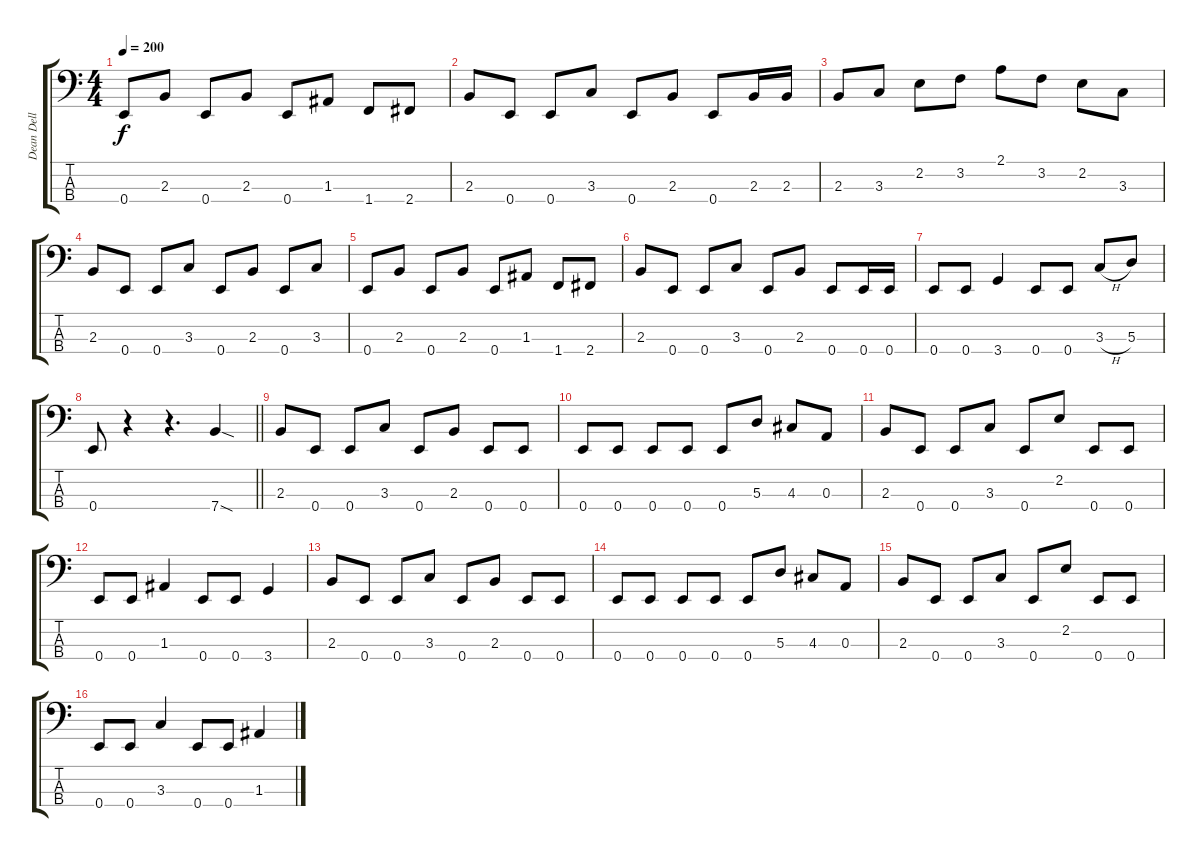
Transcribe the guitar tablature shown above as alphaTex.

\track ("Dean Dell" "Dean Dell") {instrument electricbasspick}
\staff {score tabs}
\tuning (G2 D2 A1 E1) {hide}
\ts (4 4)
\tempo 200
\clef f4
\ks c
0.4.8{dy f} 2.3.8 0.4.8 2.3.8 0.4.8 1.3.8 1.4.8 2.4.8 |
2.3.8 0.4.8 0.4.8 3.3.8 0.4.8 2.3.8 0.4.8 2.3.16 2.3.16 |
2.3.8 3.3.8 2.2.8 3.2.8 2.1.8 3.2.8 2.2.8 3.3.8 |
2.3.8 0.4.8 0.4.8 3.3.8 0.4.8 2.3.8 0.4.8 3.3.8 |
0.4.8 2.3.8 0.4.8 2.3.8 0.4.8 1.3.8 1.4.8 2.4.8 |
2.3.8 0.4.8 0.4.8 3.3.8 0.4.8 2.3.8 0.4.8 0.4.16 0.4.16 |
0.4.8 0.4.8 3.4.4 0.4.8 0.4.8 3.3{h}.8 5.3.8 |
\barLineRight lightlight
0.4.8 r.4 r.4{d} 7.4{sod}.4 |
2.3.8 0.4.8 0.4.8 3.3.8 0.4.8 2.3.8 0.4.8 0.4.8 |
0.4.8 0.4.8 0.4.8 0.4.8 0.4.8 5.3.8 4.3.8 0.3.8 |
2.3.8 0.4.8 0.4.8 3.3.8 0.4.8 2.2.8 0.4.8 0.4.8 |
0.4.8 0.4.8 1.3.4 0.4.8 0.4.8 3.4.4 |
2.3.8 0.4.8 0.4.8 3.3.8 0.4.8 2.3.8 0.4.8 0.4.8 |
0.4.8 0.4.8 0.4.8 0.4.8 0.4.8 5.3.8 4.3.8 0.3.8 |
2.3.8 0.4.8 0.4.8 3.3.8 0.4.8 2.2.8 0.4.8 0.4.8 |
0.4.8 0.4.8 3.3.4 0.4.8 0.4.8 1.3.4
